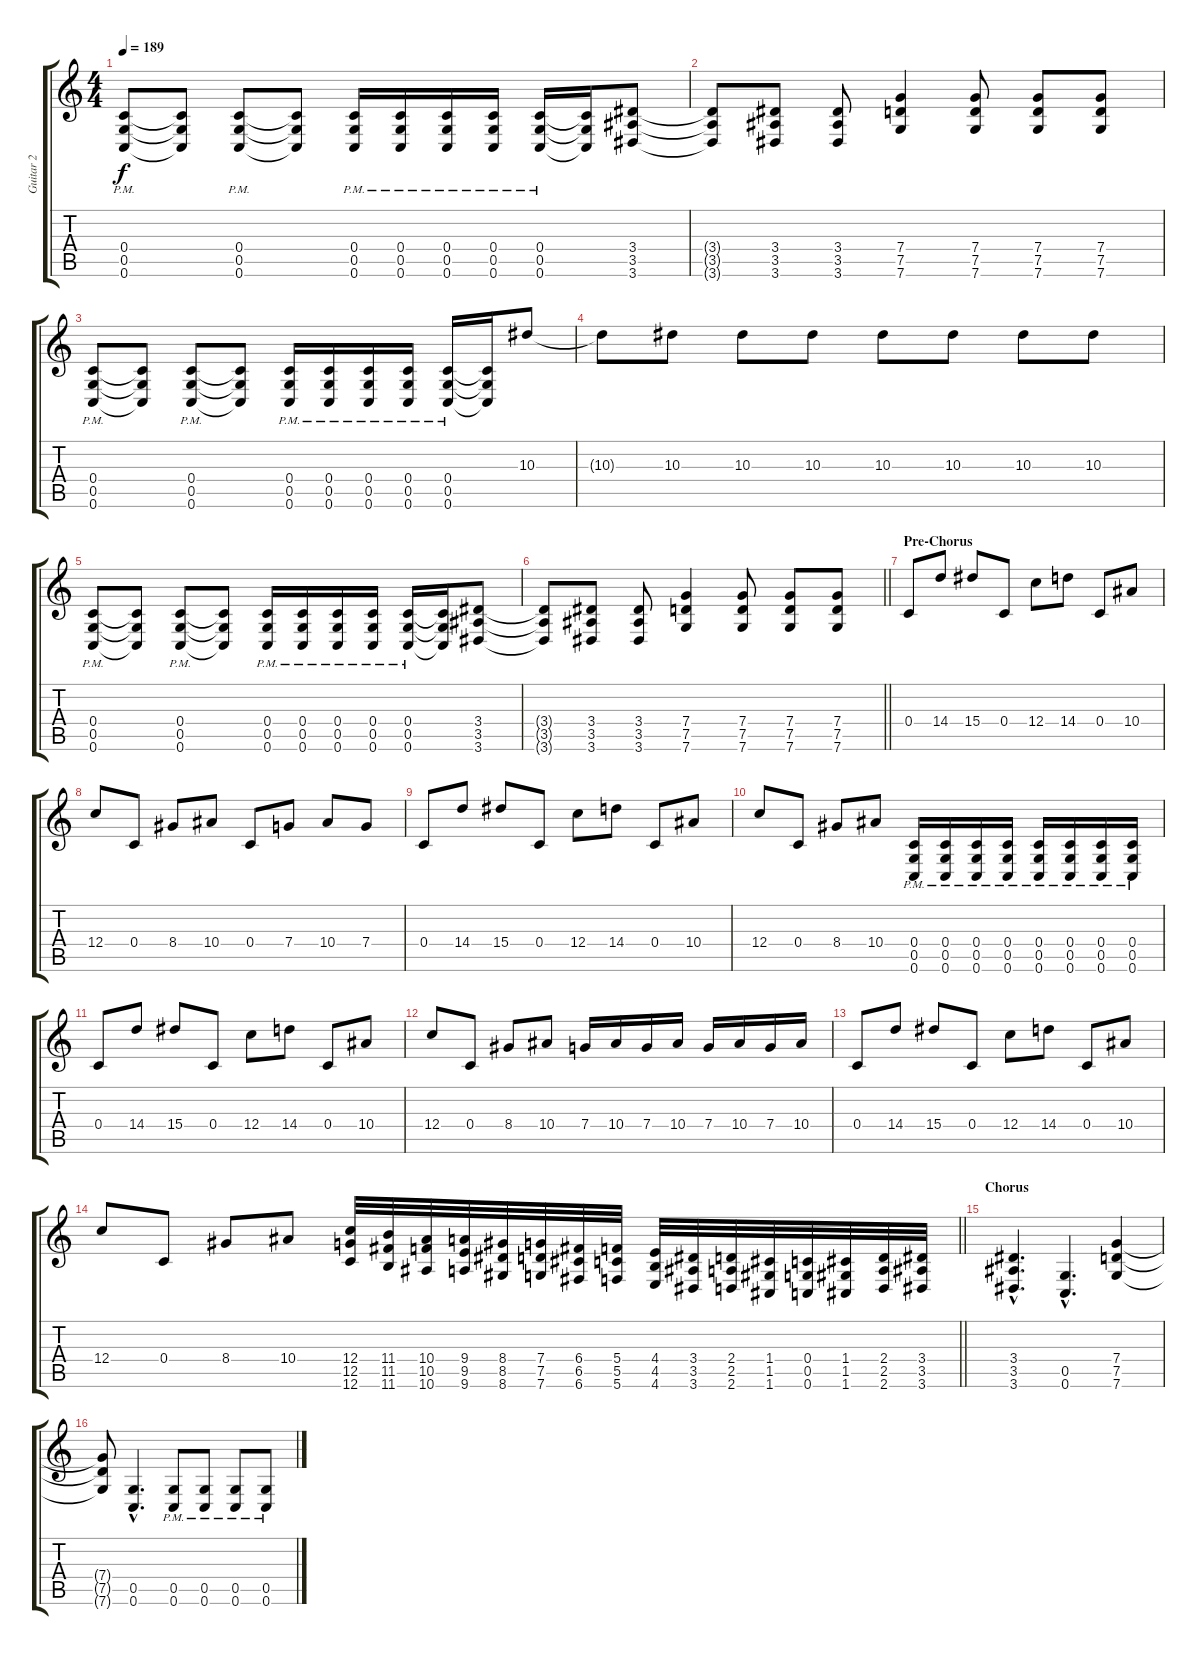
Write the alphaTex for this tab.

\track ("Guitar 2" "Guitar 2") {instrument distortionguitar}
\staff {score tabs}
\tuning (D4 A3 F3 C3 G2 C2) {hide}
\ts (4 4)
\tempo 189
\clef g2
\ks c
(0.4 0.5 0.6{pm}).8{dy f} (0.4{t} 0.5{t} 0.6{t}).8 (0.4 0.5 0.6{pm}).8 (0.4{t} 0.5{t} 0.6{t}).8 (0.4 0.5 0.6{pm}).16 (0.4 0.5 0.6{pm}).16 (0.4 0.5 0.6{pm}).16 (0.4 0.5 0.6{pm}).16 (0.4 0.5 0.6{pm}).16 (0.4{t} 0.5{t} 0.6{t}).16 (3.4 3.5 3.6).8 |
(3.4{t} 3.5{t} 3.6{t}).8 (3.4 3.5 3.6).8 (3.4 3.5 3.6).8 (7.4 7.5 7.6).4 (7.4 7.5 7.6).8 (7.4 7.5 7.6).8 (7.4 7.5 7.6).8 |
(0.4 0.5 0.6{pm}).8 (0.4{t} 0.5{t} 0.6{t}).8 (0.4 0.5 0.6{pm}).8 (0.4{t} 0.5{t} 0.6{t}).8 (0.4 0.5 0.6{pm}).16 (0.4 0.5 0.6{pm}).16 (0.4 0.5 0.6{pm}).16 (0.4 0.5 0.6{pm}).16 (0.4 0.5 0.6{pm}).16 (0.4{t} 0.5{t} 0.6{t}).16 10.3.8 |
10.3{t}.8 10.3.8 10.3.8 10.3.8 10.3.8 10.3.8 10.3.8 10.3.8 |
(0.4 0.5 0.6{pm}).8 (0.4{t} 0.5{t} 0.6{t}).8 (0.4 0.5 0.6{pm}).8 (0.4{t} 0.5{t} 0.6{t}).8 (0.4 0.5 0.6{pm}).16 (0.4 0.5 0.6{pm}).16 (0.4 0.5 0.6{pm}).16 (0.4 0.5 0.6{pm}).16 (0.4 0.5 0.6{pm}).16 (0.4{t} 0.5{t} 0.6{t}).16 (3.4 3.5 3.6).8 |
\barLineRight lightlight
(3.4{t} 3.5{t} 3.6{t}).8 (3.4 3.5 3.6).8 (3.4 3.5 3.6).8 (7.4 7.5 7.6).4 (7.4 7.5 7.6).8 (7.4 7.5 7.6).8 (7.4 7.5 7.6).8 |
\section ("" "Pre-Chorus")
0.4.8 14.4.8 15.4.8 0.4.8 12.4.8 14.4.8 0.4.8 10.4.8 |
12.4.8 0.4.8 8.4.8 10.4.8 0.4.8 7.4.8 10.4.8 7.4.8 |
0.4.8 14.4.8 15.4.8 0.4.8 12.4.8 14.4.8 0.4.8 10.4.8 |
12.4.8 0.4.8 8.4.8 10.4.8 (0.4{pm} 0.5{pm} 0.6{pm}).16 (0.4{pm} 0.5{pm} 0.6{pm}).16 (0.4{pm} 0.5{pm} 0.6{pm}).16 (0.4{pm} 0.5{pm} 0.6{pm}).16 (0.4{pm} 0.5{pm} 0.6{pm}).16 (0.4{pm} 0.5{pm} 0.6{pm}).16 (0.4{pm} 0.5{pm} 0.6{pm}).16 (0.4{pm} 0.5{pm} 0.6{pm}).16 |
0.4.8 14.4.8 15.4.8 0.4.8 12.4.8 14.4.8 0.4.8 10.4.8 |
12.4.8 0.4.8 8.4.8 10.4.8 7.4.16 10.4.16 7.4.16 10.4.16 7.4.16 10.4.16 7.4.16 10.4.16 |
0.4.8 14.4.8 15.4.8 0.4.8 12.4.8 14.4.8 0.4.8 10.4.8 |
\barLineRight lightlight
12.4.8 0.4.8 8.4.8 10.4.8 (12.4 12.5 12.6).32 (11.4 11.5 11.6).32 (10.4 10.5 10.6).32 (9.4 9.5 9.6).32 (8.4 8.5 8.6).32 (7.4 7.5 7.6).32 (6.4 6.5 6.6).32 (5.4 5.5 5.6).32 (4.4 4.5 4.6).32 (3.4 3.5 3.6).32 (2.4 2.5 2.6).32 (1.4 1.5 1.6).32 (0.4 0.5 0.6).32 (1.4 1.5 1.6).32 (2.4 2.5 2.6).32 (3.4 3.5 3.6).32 |
\section ("" "Chorus")
(3.4{hac} 3.5{hac} 3.6{hac}).4{d} (0.5{hac} 0.6{hac}).4{d} (7.4 7.5 7.6).4 |
(7.4{t} 7.5{t} 7.6{t}).8 (0.5{hac} 0.6{hac}).4{d} (0.5{pm} 0.6{pm}).8 (0.5{pm} 0.6{pm}).8 (0.5{pm} 0.6{pm}).8 (0.5{pm} 0.6{pm}).8
